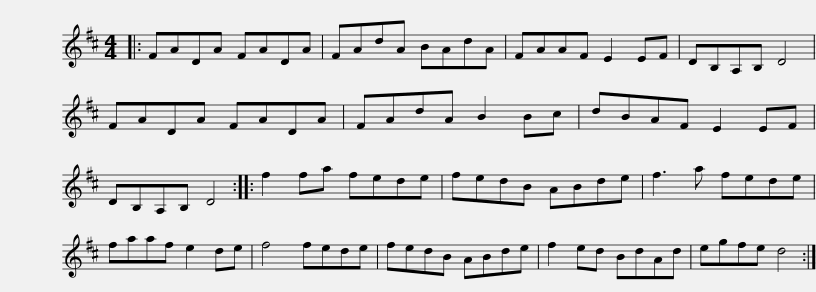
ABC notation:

X:1
L:1/8
M:4/4
I:linebreak $
K:D
V:1 treble
V:1
|: FADA FADA | FAdA BAdA | FAAF E2 EF | DB,A,B, D4 | FADA FADA |$ %5
 FAdA B2 Bc | dBAF E2 EF | DB,A,B, D4 :: f2 fa fede | fedB ABde | %10
 f3 a fede |$ faaf e2 de | f4 fede | fedB ABde | f2 ed BdAd | %15
 egfe d4 :| %16
